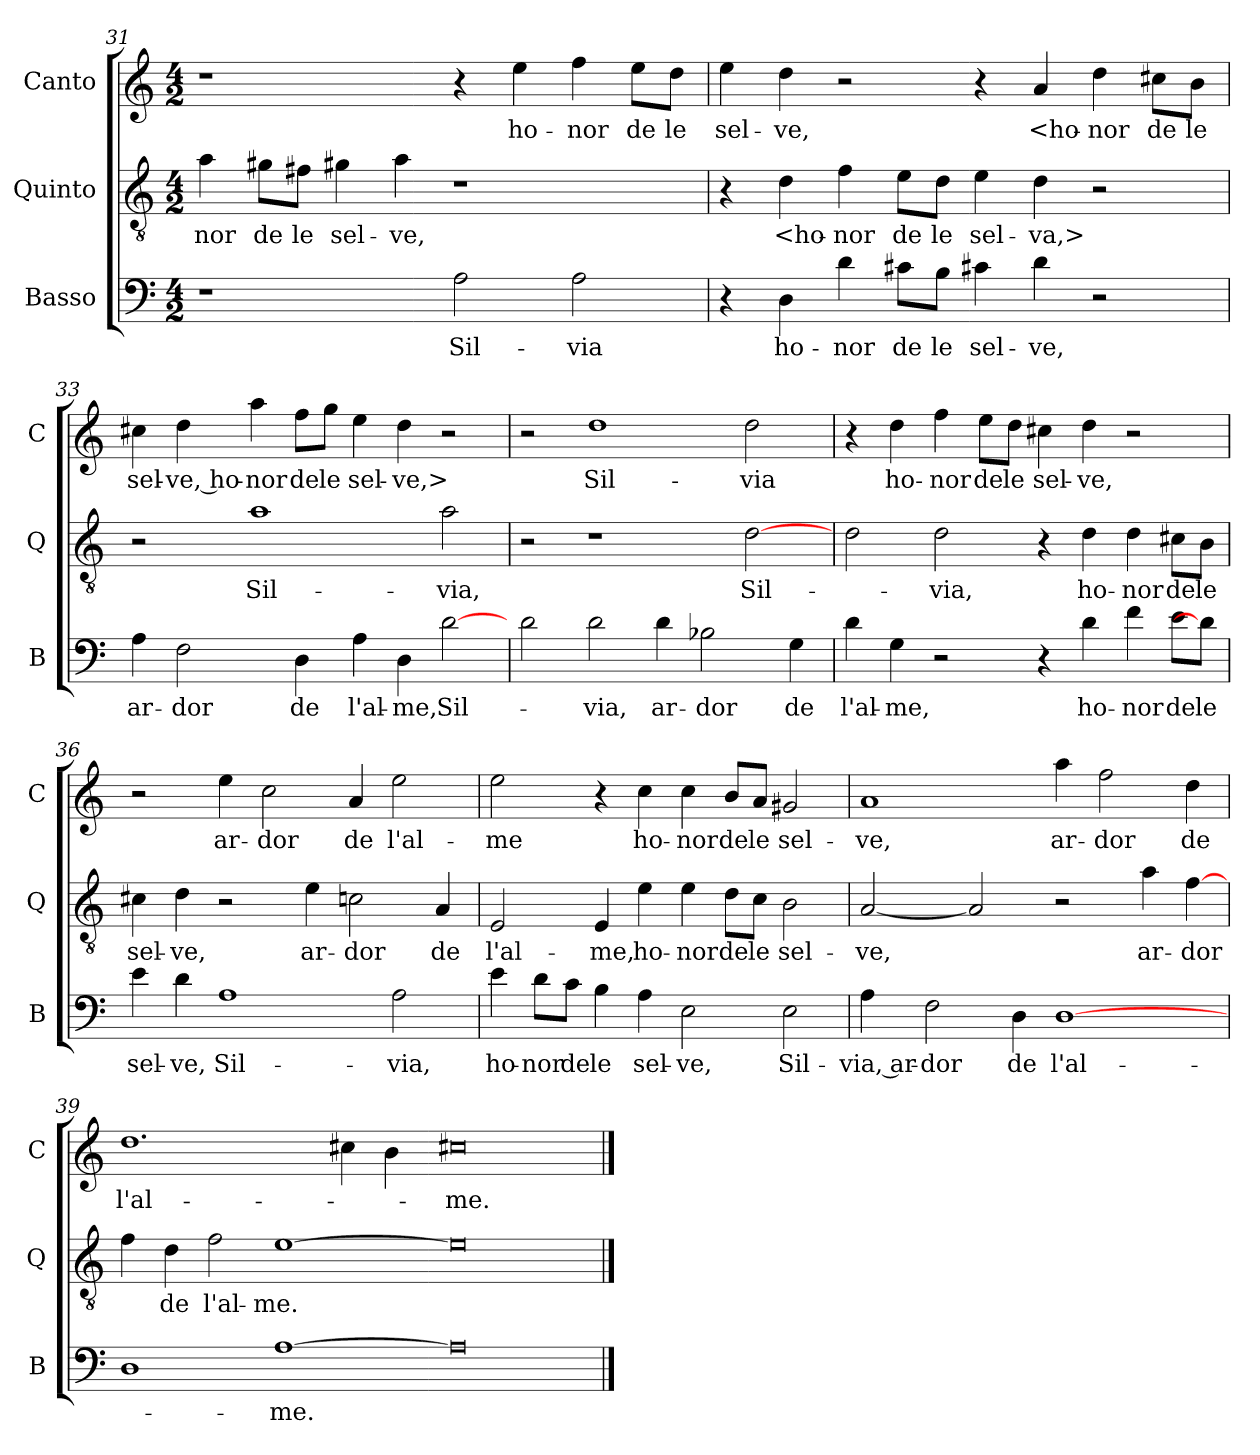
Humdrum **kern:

**kern	**text	**kern	**text	**kern	**text
*part3	*part3	*part2	*part2	*part1	*part1
*staff3	*staff3	*staff2	*staff2	*staff1	*staff1
*I"Basso	*	*I"Quinto	*	*I"Canto	*
*I'B	*	*I'Q	*	*I'C	*
*clefF4	*	*clefGv2	*	*clefG2	*
*k[]	*	*k[]	*	*k[]	*
*M4/2	*	*M4/2	*	*M4/2	*
=31	=31	=31	=31	=31	=31
1r	.	4a	-nor	1r	.
.	.	8g#XL	de	.	.
.	.	8f#XJ	le	.	.
.	.	4g#X	sel-	.	.
.	.	4a	-ve,	.	.
2A	Sil-	1r	.	4r	.
.	.	.	.	4ee	ho-
2A	-via	.	.	4ff	-nor
.	.	.	.	8eeL	de
.	.	.	.	8ddJ	le
=32	=32	=32	=32	=32	=32
4r	.	4r	.	4ee	sel-
4D	ho-	4d	<ho-	4dd	-ve,
4d	-nor	4f	-nor	2r	.
8c#XL	de	8eL	de	.	.
8BJ	le	8dJ	le	.	.
4c#X	sel-	4e	sel-	4r	.
4d	-ve,	4d	-va,>	4a	<ho-
2r	.	2r	.	4dd	-nor
.	.	.	.	8cc#XL	de
.	.	.	.	8bJ	le
=33	=33	=33	=33	=33	=33
4A	ar-	2r	.	4cc#X	sel-
2F	-dor	.	.	4dd	-ve, ho-
.	.	1a	Sil-	4aa	-nor
4D	de	.	.	8ffL	de
.	.	.	.	8ggJ	le
4A	l'al-	.	.	4ee	sel-
4D	-me,	.	.	4dd	-ve,>
[2d	Sil-	2a	-via,	2r	.
=34	=34	=34	=34	=34	=34
2d	.	2r	.	2r	.
2d	-via,	1r	.	1dd	Sil-
4d	ar-	.	.	.	.
2B-X	-dor	.	.	.	.
.	.	[2d	Sil-	2dd	-via
4G	de	.	.	.	.
=35	=35	=35	=35	=35	=35
4d	l'al-	2d	.	4r	.
4G	-me,	.	.	4dd	ho-
2r	.	2d	-via,	4ff	-nor
.	.	.	.	8eeL	de
.	.	.	.	8ddJ	le
4r	.	4r	.	4cc#X	sel-
4d	ho-	4d	ho-	4dd	-ve,
4f	-nor	4d	-nor	2r	.
8eL	de	8c#XL	de	.	.
8dJ]	le	8BJ	le	.	.
=36	=36	=36	=36	=36	=36
4e	sel-	4c#X	sel-	2r	.
4d	-ve,	4d	-ve,	.	.
1A	Sil-	2r	.	4ee	ar-
.	.	.	.	2cc	-dor
.	.	4e	ar-	.	.
.	.	2cn	-dor	4a	de
2A	-via,	.	.	2ee	l'al-
.	.	4A	de	.	.
=37	=37	=37	=37	=37	=37
4e	ho-	2E	l'al-	2ee	-me
8dL	-nor	.	.	.	.
8cJ	de	.	.	.	.
4B	le	4E	-me,	4r	.
4A	sel-	4e	ho-	4cc	ho-
2E	-ve,	4e	-nor	4cc	-nor
.	.	8dL	de	8bL	de
.	.	8cJ	le	8aJ	le
2E	Sil-	2B	sel-	2g#X	sel-
=38	=38	=38	=38	=38	=38
4A	-via, ar-	[2A	-ve,	1a	-ve,
2F	-dor	.	.	.	.
.	.	2A]	.	.	.
4D	de	.	.	.	.
[1D	l'al-	2r	.	4aa	ar-
.	.	.	.	2ff	-dor
.	.	4a	ar-	.	.
.	.	[4f	-dor	4dd	de
=39	=39	=39	=39	=39	=39
1D	.	4f	.	1.dd	l'al-
.	.	4d	de	.	.
.	.	2f	l'al-	.	.
[1A	-me.	[1e	-me.	.	.
.	.	.	.	4cc#X	.
.	.	.	.	4b	.
=40-	=40-	=40-	=40-	=40-	=40-
0A]	.	0e]	.	0cc#X	-me.
==	==	==	==	==	==
*-	*-	*-	*-	*-	*-
